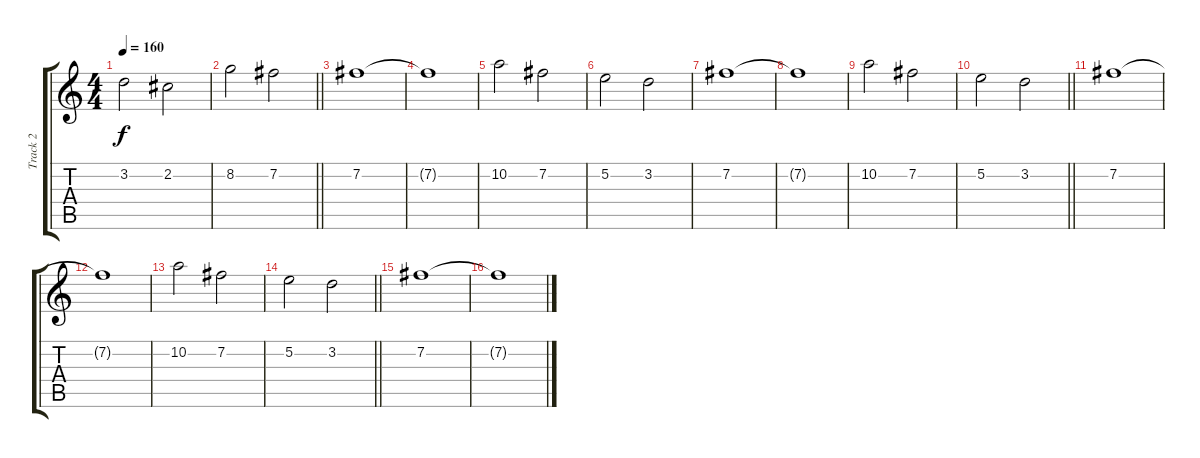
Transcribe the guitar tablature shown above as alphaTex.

\track ("Track 2" "Track 2") {instrument acousticguitarsteel}
\staff {score tabs}
\tuning (E4 B3 G3 D3 A2 E2) {hide}
\ts (4 4)
\tempo 160
\clef g2
\ks c
3.2.2{dy f} 2.2.2 |
\barLineRight lightlight
8.2.2 7.2.2 |
7.2.1 |
7.2{t}.1 |
10.2.2 7.2.2 |
5.2.2 3.2.2 |
7.2.1 |
7.2{t}.1 |
10.2.2 7.2.2 |
\barLineRight lightlight
5.2.2 3.2.2 |
7.2.1 |
7.2{t}.1 |
10.2.2 7.2.2 |
\barLineRight lightlight
5.2.2 3.2.2 |
7.2.1 |
7.2{t}.1
